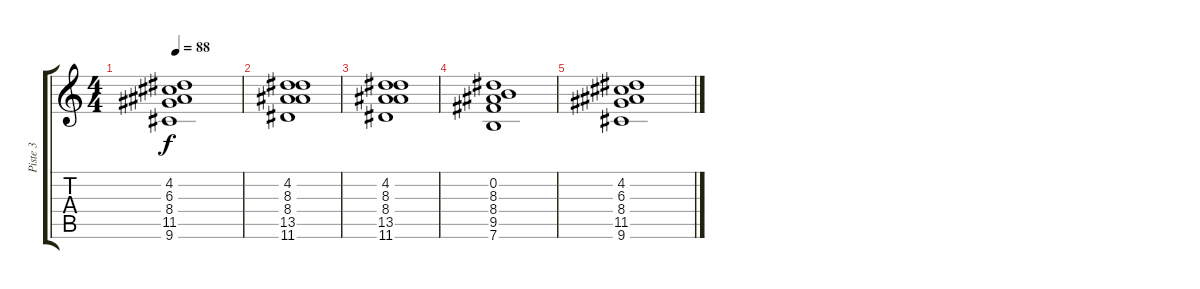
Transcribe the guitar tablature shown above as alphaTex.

\track ("Piste 3" "Piste 3") {instrument electricguitarclean}
\staff {score tabs}
\tuning (E4 B3 G3 D3 A2 E2) {hide}
\ts (4 4)
\tempo 88
\clef g2
\ks c
(4.2 6.3 8.4 11.5 9.6).1{dy f} |
(4.2 8.3 8.4 13.5 11.6).1 |
(4.2 8.3 8.4 13.5 11.6).1 |
(0.2 8.3 8.4 9.5 7.6).1 |
(4.2 6.3 8.4 11.5 9.6).1
